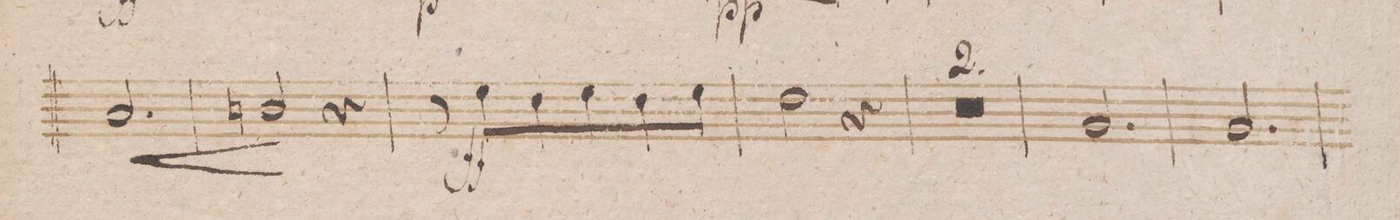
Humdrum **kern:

**kern	**dynam
*I"Oboe 2do	*
*clefG2	*
*k[b-]	*
*met(c|)	*
*M3/4	*
2.a/	<
=162	=162
2bn/	[
4r	.
=163	=163
8r	.
8ee\L	ff
8dd\	.
8ee\	.
8dd\	.
8ee\J	.
=164	=164
2dd\	.
4r	.
=165	=165
1.r	.
=166	=166
=167	=167
2.g/	.
=168	=168
2.g/	.
=169	=169
*-	*-
